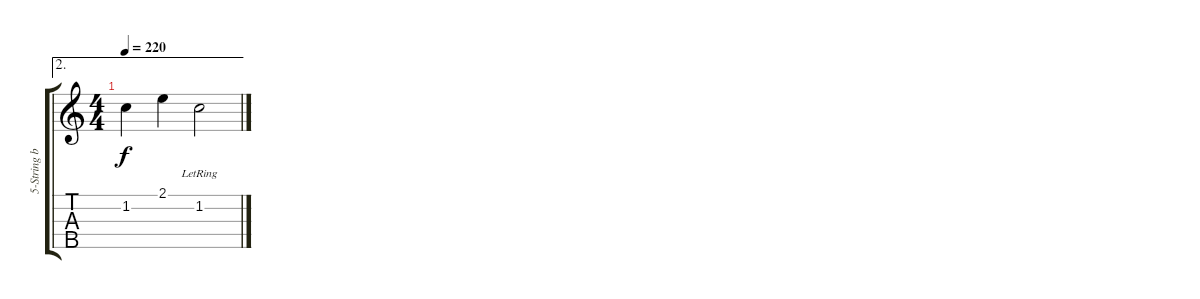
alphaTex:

\track ("5-String banjo, G tuning." "5-String b") {instrument banjo}
\staff {score tabs}
\tuning (D4 B3 G3 C3 G4) {hide}
\displaytranspose 12
\ae 2
\ts (4 4)
\tempo 220
\clef g2
\ks c
1.2.4{dy f} 2.1.4 1.2{lr}.2
